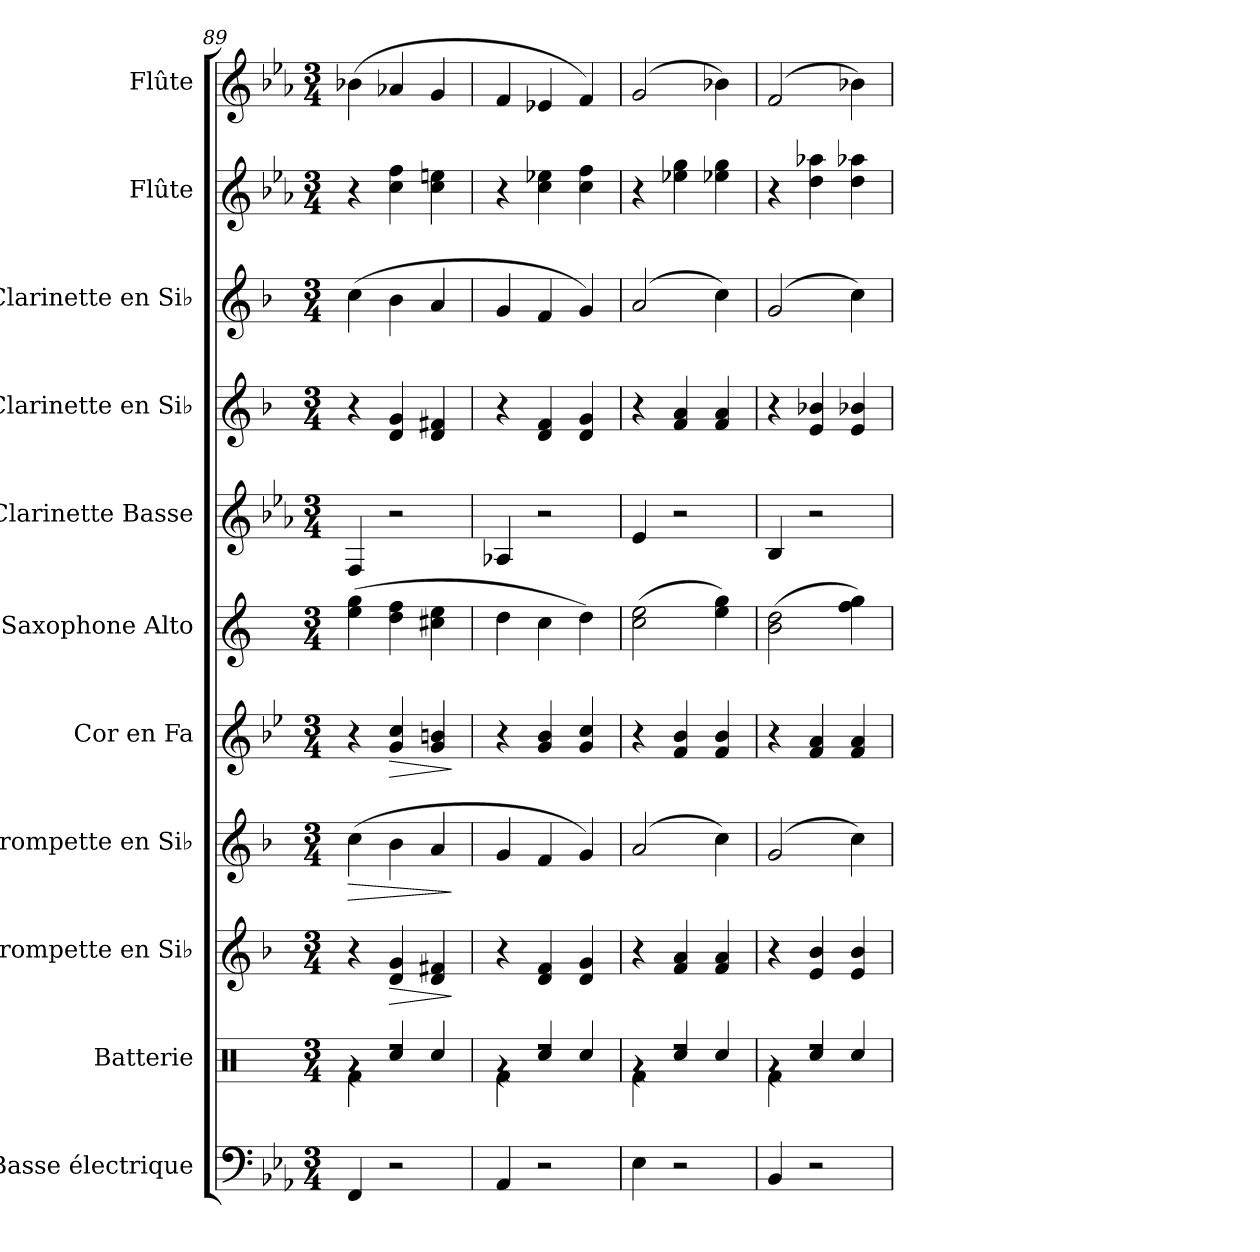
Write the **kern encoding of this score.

**kern	**kern	**kern	**dynam	**kern	**dynam	**kern	**dynam	**kern	**kern	**kern	**kern	**kern	**kern
*part11	*part10	*part9	*part9	*part8	*part8	*part7	*part7	*part6	*part5	*part4	*part3	*part2	*part1
*staff11	*staff10	*staff9	*staff9	*staff8	*staff8	*staff7	*staff7	*staff6	*staff5	*staff4	*staff3	*staff2	*staff1
*I"Basse électrique	*I"Batterie	*I"Trompette en Si♭	*	*I"Trompette en Si♭	*	*I"Cor en Fa	*	*I"Saxophone Alto	*I"Clarinette Basse	*I"Clarinette en Si♭	*I"Clarinette en Si♭	*I"Flûte	*I"Flûte
*I'B. él.	*I'Batt.	*I'Tromp. Si♭	*	*I'Tromp. Si♭	*	*I'Cor Fa	*	*I'Sax. A.	*I'Cl. basse	*I'Clar. Si♭	*I'Clar. Si♭	*I'Fl.	*I'Fl.
*clefF4	*clefX	*clefG2	*	*clefG2	*	*clefG2	*	*clefG2	*clefG2	*clefG2	*clefG2	*clefG2	*clefG2
*ITrd7c12	*	*ITrd1c2	*	*ITrd1c2	*	*ITrd4c7	*	*ITrd5c9	*ITrd8c14	*ITrd1c2	*ITrd1c2	*	*
*k[b-e-a-]	*k[]	*k[b-e-a-]	*	*k[b-e-a-]	*	*k[b-e-a-]	*	*k[b-e-a-]	*k[b-e-a-]	*k[b-e-a-]	*k[b-e-a-]	*k[b-e-a-]	*k[b-e-a-]
*M3/4	*M3/4	*M3/4	*	*M3/4	*	*M3/4	*	*M3/4	*M3/4	*M3/4	*M3/4	*M3/4	*M3/4
=89	=89	=89	=89	=89	=89	=89	=89	=89	=89	=89	=89	=89	=89
*	*^	*	*	*	*	*	*	*	*	*	*	*	*
!	!	!	!	!	!	!LO:HP:b	!	!	!	!	!	!	!	!
4FFF/	4rg	4Rf\	4r	.	(4b-\	>	4r	.	(4g\ 4b-\	4FF/	4r	(4b-\	4r	(4b-X\
!	!	!	!	!LO:HP:b	!	!	!	!LO:HP:b	!	!	!	!	!	!
2r	4Rcc/	2rdd	4c/ 4f/	>	4a-\	.	4c/ 4f/	>	4f\ 4a-\	2r	4c/ 4f/	4a-\	4cc\ 4ff\	4a-X/
.	4Rcc/	.	4c/ 4en/	.	4g/	.	4c/ 4en/	.	4en\ 4g\	.	4c/ 4en/	4g/	4cc\ 4een\	4g/
*	*v	*v	*	*	*	*	*	*	*	*	*	*	*	*
.	.	.	]	.	]	.	]	.	.	.	.	.	.
=90	=90	=90	=90	=90	=90	=90	=90	=90	=90	=90	=90	=90	=90
*	*^	*	*	*	*	*	*	*	*	*	*	*	*
4AAA-/	4rg	4Rf\	4r	.	4f/	.	4r	.	4f\	4AA-X/	4r	4f/	4r	4f/
2r	4Rcc/	2rdd	4c/ 4e-/	.	4e-/	.	4c/ 4e-/	.	4e-\	2r	4c/ 4e-/	4e-/	4cc\ 4ee-X\	4e-X/
.	4Rcc/	.	4c/ 4f/	.	4f/)	.	4c/ 4f/	.	4f\)	.	4c/ 4f/	4f/)	4cc\ 4ff\	4f/)
=91	=91	=91	=91	=91	=91	=91	=91	=91	=91	=91	=91	=91	=91	=91
4EE-\	4rg	4Rf\	4r	.	(2g/	.	4r	.	(2e-\ 2g\	4E-/	4r	(2g/	4r	(2g/
2r	4Rcc/	2rdd	4e-/ 4g/	.	.	.	4B-/ 4e-/	.	.	2r	4e-/ 4g/	.	4ee-X\ 4gg\	.
.	4Rcc/	.	4e-/ 4g/	.	4b-\)	.	4B-/ 4e-/	.	4g\ 4b-\)	.	4e-/ 4g/	4b-\)	4ee-X\ 4gg\	4b-X\)
=92	=92	=92	=92	=92	=92	=92	=92	=92	=92	=92	=92	=92	=92	=92
4BBB-/	4rg	4Rf\	4r	.	(2f/	.	4r	.	(2d\ 2f\	4BB-/	4r	(2f/	4r	(2f/
2r	4Rcc/	2rdd	4d/ 4a-/	.	.	.	4B-/ 4d/	.	.	2r	4d/ 4a-X/	.	4dd\ 4aa-X\	.
.	4Rcc/	.	4d/ 4a-/	.	4b-\)	.	4B-/ 4d/	.	4a-\ 4b-\)	.	4d/ 4a-X/	4b-\)	4dd\ 4aa-X\	4b-X\)
*	*v	*v	*	*	*	*	*	*	*	*	*	*	*	*
=	=	=	=	=	=	=	=	=	=	=	=	=	=
*-	*-	*-	*-	*-	*-	*-	*-	*-	*-	*-	*-	*-	*-
